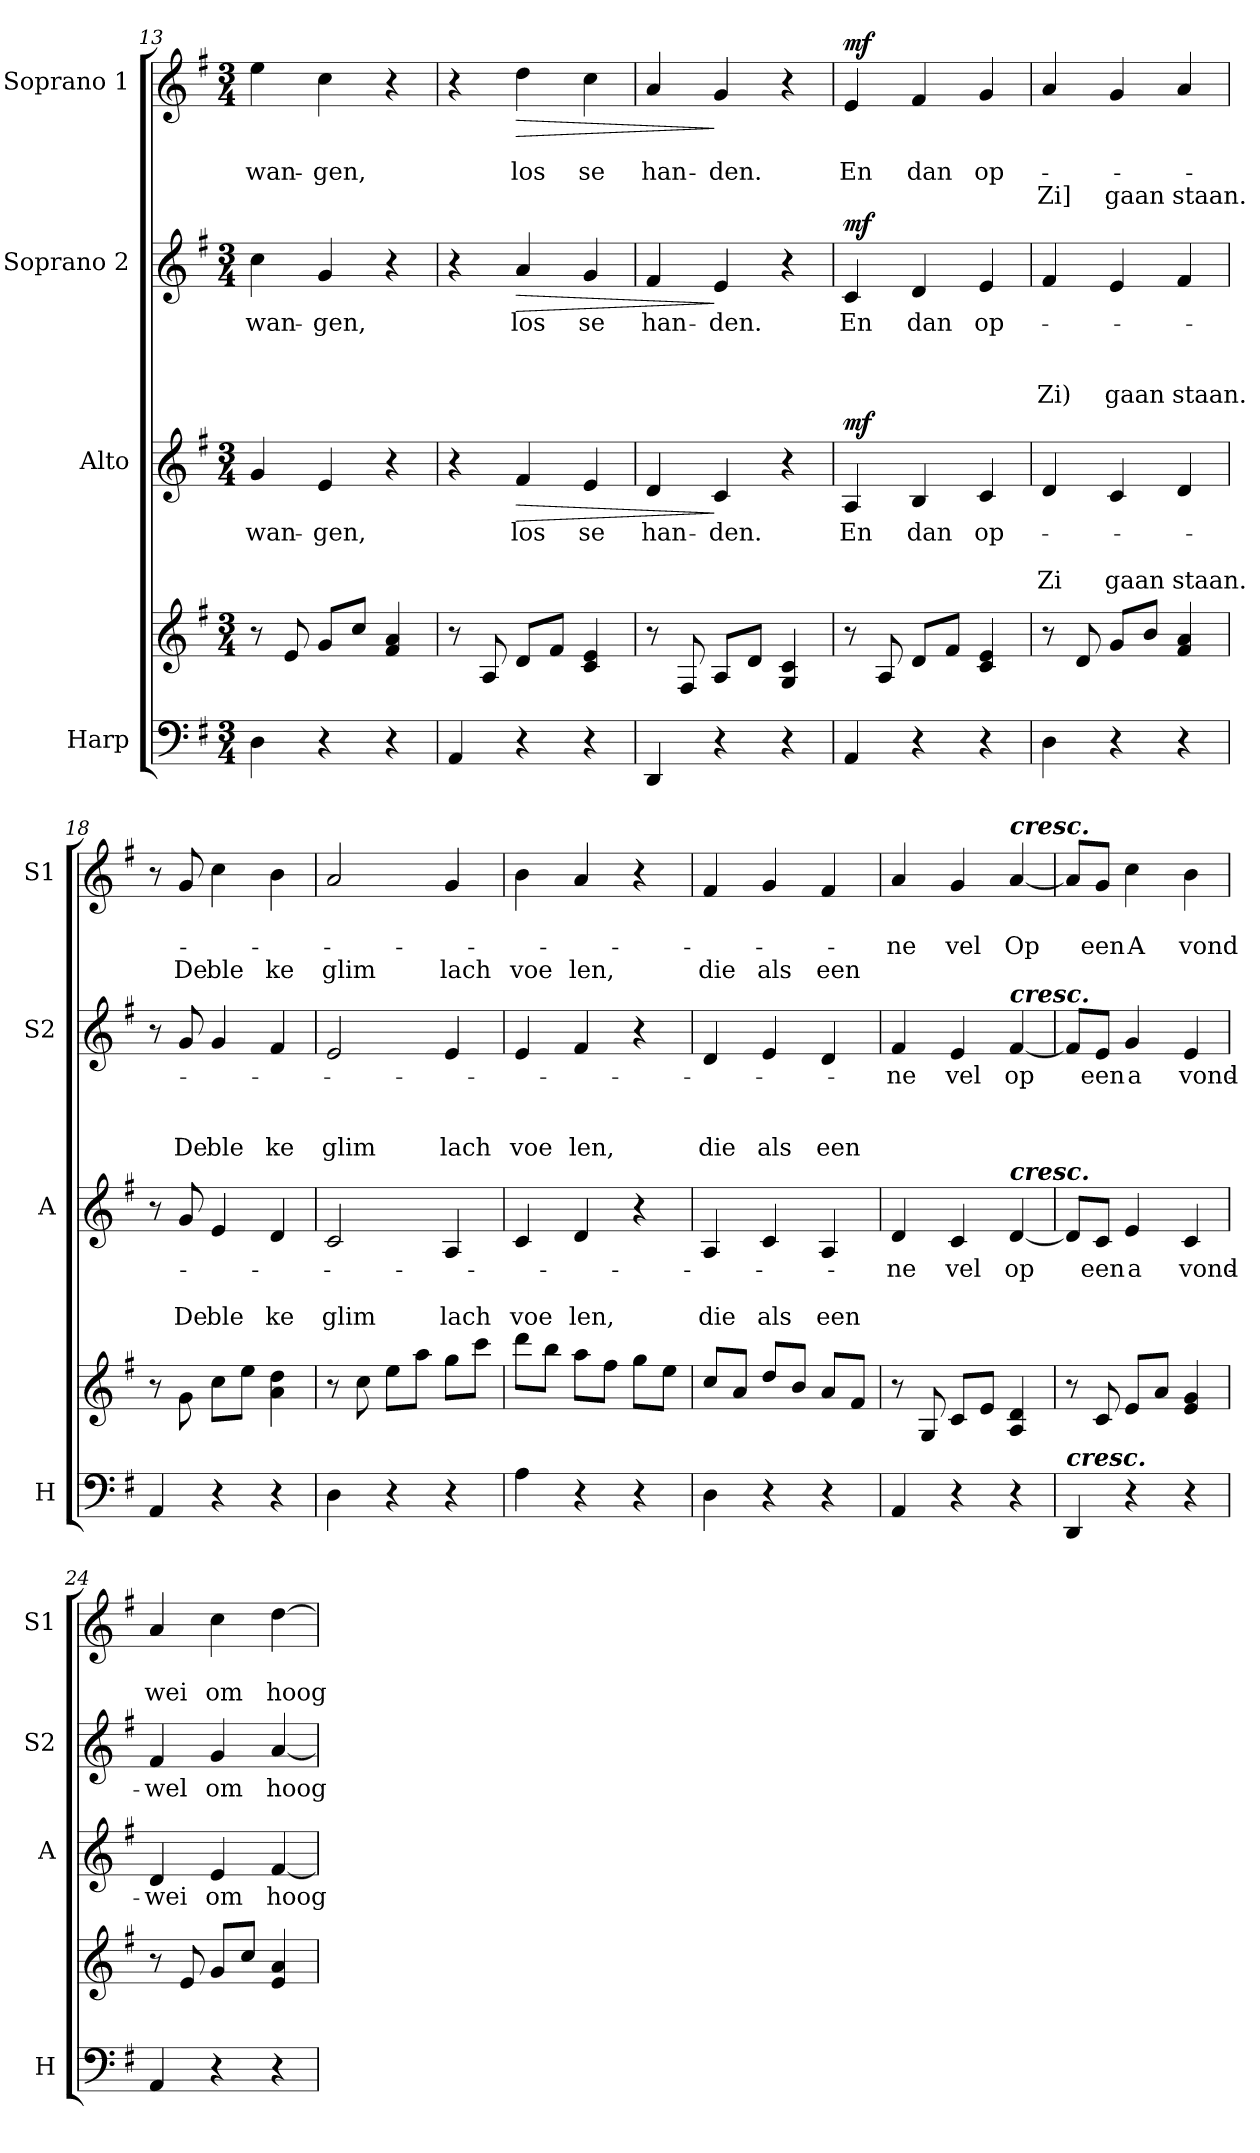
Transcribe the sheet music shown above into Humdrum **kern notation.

**kern	**kern	**kern	**text	**text	**text	**dynam	**kern	**text	**text	**text	**text	**dynam	**kern	**text	**text	**text	**dynam
*part4	*part4	*part3	*part3	*part3	*part3	*part3	*part2	*part2	*part2	*part2	*part2	*part2	*part1	*part1	*part1	*part1	*part1
*staff5	*staff4	*staff3	*staff3	*staff3	*staff3	*staff3	*staff2	*staff2	*staff2	*staff2	*staff2	*staff2	*staff1	*staff1	*staff1	*staff1	*staff1
*I"Harp	*	*I"Alto	*	*	*	*	*I"Soprano 2	*	*	*	*	*	*I"Soprano 1	*	*	*	*
*I'H	*	*I'A	*	*	*	*	*I'S2	*	*	*	*	*	*I'S1	*	*	*	*
*clefF4	*clefG2	*clefG2	*	*	*	*	*clefG2	*	*	*	*	*	*clefG2	*	*	*	*
*k[f#]	*k[f#]	*k[f#]	*	*	*	*	*k[f#]	*	*	*	*	*	*k[f#]	*	*	*	*
*G:	*G:	*G:	*	*	*	*	*G:	*	*	*	*	*	*G:	*	*	*	*
*M3/4	*M3/4	*M3/4	*	*	*	*	*M3/4	*	*	*	*	*	*M3/4	*	*	*	*
=13	=13	=13	=13	=13	=13	=13	=13	=13	=13	=13	=13	=13	=13	=13	=13	=13	=13
!	!	!	!LO:LY:b	!	!	!	!	!LO:LY:b	!	!	!	!	!	!	!LO:LY:b	!	!
4D\	8r	4g/	wan-	.	.	.	4cc\	wan-	.	.	.	.	4ee\	.	wan-	.	.
.	8e/	.	.	.	.	.	.	.	.	.	.	.	.	.	.	.	.
!	!	!	!LO:LY:b	!	!	!	!	!LO:LY:b	!	!	!	!	!	!	!LO:LY:b	!	!
4r	8g/L	4e/	gen,	.	.	.	4g/	gen,	.	.	.	.	4cc\	.	gen,	.	.
.	8cc/J	.	.	.	.	.	.	.	.	.	.	.	.	.	.	.	.
4r	4f#/ 4a/	4r	.	.	.	.	4r	.	.	.	.	.	4r	.	.	.	.
=14	=14	=14	=14	=14	=14	=14	=14	=14	=14	=14	=14	=14	=14	=14	=14	=14	=14
4AA/	8r	4r	.	.	.	.	4r	.	.	.	.	.	4r	.	.	.	.
.	8A/	.	.	.	.	.	.	.	.	.	.	.	.	.	.	.	.
!	!	!	!LO:LY:b	!	!	!LO:HP:b	!	!LO:LY:b	!	!	!	!LO:HP:b	!	!	!LO:LY:b	!	!LO:HP:b
4r	8d/L	4f#/	los	.	.	>	4a/	los	.	.	.	>	4dd\	.	los	.	>
.	8f#/J	.	.	.	.	.	.	.	.	.	.	.	.	.	.	.	.
!	!	!	!LO:LY:b	!	!	!	!	!LO:LY:b	!	!	!	!	!	!	!LO:LY:b	!	!
4r	4c/ 4e/	4e/	se	.	.	.	4g/	se	.	.	.	.	4cc\	.	se	.	.
=15	=15	=15	=15	=15	=15	=15	=15	=15	=15	=15	=15	=15	=15	=15	=15	=15	=15
!	!	!	!LO:LY:b	!	!	!	!	!LO:LY:b	!	!	!	!	!	!	!LO:LY:b	!	!
4DD/	8r	4d/	han-	.	.	.	4f#/	han-	.	.	.	.	4a/	.	han-	.	.
.	8F#/	.	.	.	.	.	.	.	.	.	.	.	.	.	.	.	.
!	!	!	!LO:LY:b	!	!	!	!	!LO:LY:b	!	!	!	!	!	!	!LO:LY:b	!	!
4r	8A/L	4c/	den.	.	.	]	4e/	den.	.	.	.	]	4g/	.	den.	.	]
.	8d/J	.	.	.	.	.	.	.	.	.	.	.	.	.	.	.	.
4r	4G/ 4c/	4r	.	.	.	.	4r	.	.	.	.	.	4r	.	.	.	.
=16	=16	=16	=16	=16	=16	=16	=16	=16	=16	=16	=16	=16	=16	=16	=16	=16	=16
!	!	!	!LO:LY:b	!	!	!LO:DY:a	!	!LO:LY:b	!	!	!	!LO:DY:a	!	!	!LO:LY:b	!	!LO:DY:a
4AA/	8r	4A/	En	.	.	mf	4c/	En	.	.	.	mf	4e/	.	En	.	mf
.	8A/	.	.	.	.	.	.	.	.	.	.	.	.	.	.	.	.
!	!	!	!LO:LY:b	!	!	!	!	!LO:LY:b	!	!	!	!	!	!	!LO:LY:b	!	!
4r	8d/L	4B/	dan	.	.	.	4d/	dan	.	.	.	.	4f#/	.	dan	.	.
.	8f#/J	.	.	.	.	.	.	.	.	.	.	.	.	.	.	.	.
!	!	!	!LO:LY:b	!	!	!	!	!LO:LY:b	!	!	!	!	!	!	!LO:LY:b	!	!
4r	4c/ 4e/	4c/	op-	.	.	.	4e/	op-	.	.	.	.	4g/	.	op-	.	.
!!LO:LB:g=z
=17	=17	=17	=17	=17	=17	=17	=17	=17	=17	=17	=17	=17	=17	=17	=17	=17	=17
!	!	!	!	!	!LO:LY:b	!	!	!	!	!	!LO:LY:b	!	!	!	!	!LO:LY:b	!
4D\	8r	4d/	.	.	Zi	.	4f#/	.	.	.	Zi)	.	4a/	.	.	Zi]	.
.	8d/	.	.	.	.	.	.	.	.	.	.	.	.	.	.	.	.
!	!	!	!	!	!LO:LY:b	!	!	!	!	!	!LO:LY:b	!	!	!	!	!LO:LY:b	!
4r	8g/L	4c/	.	.	gaan	.	4e/	.	.	.	gaan	.	4g/	.	.	gaan	.
.	8b/J	.	.	.	.	.	.	.	.	.	.	.	.	.	.	.	.
!	!	!	!	!	!LO:LY:b	!	!	!	!	!	!LO:LY:b	!	!	!	!	!LO:LY:b	!
4r	4f#/ 4a/	4d/	.	.	staan.	.	4f#/	.	.	.	staan.	.	4a/	.	.	staan.	.
=18	=18	=18	=18	=18	=18	=18	=18	=18	=18	=18	=18	=18	=18	=18	=18	=18	=18
4AA/	8r	8r	.	.	.	.	8r	.	.	.	.	.	8r	.	.	.	.
!	!	!	!	!	!LO:LY:b	!	!	!	!	!	!LO:LY:b	!	!	!	!	!LO:LY:b	!
.	8g\	8g/	.	.	De	.	8g/	.	.	.	De	.	8g/	.	.	De	.
!	!	!	!	!	!LO:LY:b	!	!	!	!	!	!LO:LY:b	!	!	!	!	!LO:LY:b	!
4r	8cc\L	4e/	.	.	ble	.	4g/	.	.	.	ble	.	4cc\	.	.	ble	.
.	8ee\J	.	.	.	.	.	.	.	.	.	.	.	.	.	.	.	.
!	!	!	!	!	!LO:LY:b	!	!	!	!	!	!LO:LY:b	!	!	!	!	!LO:LY:b	!
4r	4a\ 4dd\	4d/	.	.	ke	.	4f#/	.	.	.	ke	.	4b\	.	.	ke	.
=19	=19	=19	=19	=19	=19	=19	=19	=19	=19	=19	=19	=19	=19	=19	=19	=19	=19
!	!	!	!	!	!LO:LY:b	!	!	!	!	!	!LO:LY:b	!	!	!	!	!LO:LY:b	!
4D\	8r	2c/	.	.	glim	.	2e/	.	.	.	glim	.	2a/	.	.	glim	.
.	8cc\	.	.	.	.	.	.	.	.	.	.	.	.	.	.	.	.
4r	8ee\L	.	.	.	.	.	.	.	.	.	.	.	.	.	.	.	.
.	8aa\J	.	.	.	.	.	.	.	.	.	.	.	.	.	.	.	.
!	!	!	!	!	!LO:LY:b	!	!	!	!	!	!LO:LY:b	!	!	!	!	!LO:LY:b	!
4r	8gg\L	4A/	.	.	lach	.	4e/	.	.	.	lach	.	4g/	.	.	lach	.
.	8ccc\J	.	.	.	.	.	.	.	.	.	.	.	.	.	.	.	.
=20	=20	=20	=20	=20	=20	=20	=20	=20	=20	=20	=20	=20	=20	=20	=20	=20	=20
!	!	!	!	!	!LO:LY:b	!	!	!	!	!	!LO:LY:b	!	!	!	!	!LO:LY:b	!
4A\	8ddd\L	4c/	.	.	voe	.	4e/	.	.	.	voe	.	4b\	.	.	voe	.
.	8bb\J	.	.	.	.	.	.	.	.	.	.	.	.	.	.	.	.
!	!	!	!	!	!LO:LY:b	!	!	!	!	!	!LO:LY:b	!	!	!	!	!LO:LY:b	!
4r	8aa\L	4d/	.	.	len,	.	4f#/	.	.	.	len,	.	4a/	.	.	len,	.
.	8ff#\J	.	.	.	.	.	.	.	.	.	.	.	.	.	.	.	.
4r	8gg\L	4r	.	.	.	.	4r	.	.	.	.	.	4r	.	.	.	.
.	8ee\J	.	.	.	.	.	.	.	.	.	.	.	.	.	.	.	.
=21	=21	=21	=21	=21	=21	=21	=21	=21	=21	=21	=21	=21	=21	=21	=21	=21	=21
!	!	!	!	!	!LO:LY:b	!	!	!	!	!	!LO:LY:b	!	!	!	!	!LO:LY:b	!
4D\	8cc/L	4A/	.	.	die	.	4d/	.	.	.	die	.	4f#/	.	.	die	.
.	8a/J	.	.	.	.	.	.	.	.	.	.	.	.	.	.	.	.
!	!	!	!	!	!LO:LY:b	!	!	!	!	!	!LO:LY:b	!	!	!	!	!LO:LY:b	!
4r	8dd/L	4c/	.	.	als	.	4e/	.	.	.	als	.	4g/	.	.	als	.
.	8b/J	.	.	.	.	.	.	.	.	.	.	.	.	.	.	.	.
!	!	!	!	!	!LO:LY:b	!	!	!	!	!	!LO:LY:b	!	!	!	!	!LO:LY:b	!
4r	8a/L	4A/	.	.	een	.	4d/	.	.	.	een	.	4f#/	.	.	een	.
.	8f#/J	.	.	.	.	.	.	.	.	.	.	.	.	.	.	.	.
!!LO:LB:g=z
=22	=22	=22	=22	=22	=22	=22	=22	=22	=22	=22	=22	=22	=22	=22	=22	=22	=22
!	!	!	!LO:LY:b	!	!	!	!	!LO:LY:b	!	!	!	!	!	!	!LO:LY:b	!	!
4AA/	8r	4d/	ne	.	.	.	4f#/	ne	.	.	.	.	4a/	.	ne	.	.
.	8G/	.	.	.	.	.	.	.	.	.	.	.	.	.	.	.	.
!	!	!	!LO:LY:b	!	!	!	!	!LO:LY:b	!	!	!	!	!	!	!LO:LY:b	!	!
4r	8c/L	4c/	vel	.	.	.	4e/	vel	.	.	.	.	4g/	.	vel	.	.
.	8e/J	.	.	.	.	.	.	.	.	.	.	.	.	.	.	.	.
!	!	!	!	!	!	!	!	!	!	!	!	!	!LO:TX:a:Bi:t=cresc.	!	!	!	!
!	!	!	!	!	!	!	!LO:TX:a:Bi:t=cresc.	!	!	!	!	!	!	!	!	!	!
!	!	!LO:TX:a:Bi:t=cresc.	!	!	!	!	!	!	!	!	!	!	!	!	!	!	!
!	!	!	!LO:LY:b	!	!	!	!	!LO:LY:b	!	!	!	!	!	!	!LO:LY:b	!	!
4r	4A/ 4d/	[4d/	op	.	.	.	[4f#/	op	.	.	.	.	[4a/	.	Op	.	.
=23	=23	=23	=23	=23	=23	=23	=23	=23	=23	=23	=23	=23	=23	=23	=23	=23	=23
!LO:TX:a:Bi:t=cresc.	!	!	!	!	!	!	!	!	!	!	!	!	!	!	!	!	!
4DD/	8r	8d/L]	.	.	.	.	8f#/L]	.	.	.	.	.	8a/L]	.	.	.	.
!	!	!	!LO:LY:b	!	!	!	!	!LO:LY:b	!	!	!	!	!	!	!LO:LY:b	!	!
.	8c/	8c/J	een	.	.	.	8e/J	een	.	.	.	.	8g/J	.	een	.	.
!	!	!	!LO:LY:b	!	!	!	!	!LO:LY:b	!	!	!	!	!	!	!LO:LY:b	!	!
4r	8e/L	4e/	a	.	.	.	4g/	a	.	.	.	.	4cc\	.	A	.	.
.	8a/J	.	.	.	.	.	.	.	.	.	.	.	.	.	.	.	.
!	!	!	!LO:LY:b	!	!	!	!	!LO:LY:b	!	!	!	!	!	!	!LO:LY:b	!	!
4r	4e/ 4g/	4c/	vond -	.	.	.	4e/	vond -	.	.	.	.	4b\	.	vond	.	.
=24	=24	=24	=24	=24	=24	=24	=24	=24	=24	=24	=24	=24	=24	=24	=24	=24	=24
!	!	!	!LO:LY:b	!	!	!	!	!LO:LY:b	!	!	!	!	!	!	!LO:LY:b	!	!
4AA/	8r	4d/	wei	.	.	.	4f#/	wel	.	.	.	.	4a/	.	wei	.	.
.	8e/	.	.	.	.	.	.	.	.	.	.	.	.	.	.	.	.
!	!	!	!LO:LY:b	!	!	!	!	!LO:LY:b	!	!	!	!	!	!	!LO:LY:b	!	!
4r	8g/L	4e/	om	.	.	.	4g/	om	.	.	.	.	4cc\	.	om	.	.
.	8cc/J	.	.	.	.	.	.	.	.	.	.	.	.	.	.	.	.
!	!	!	!LO:LY:b	!	!	!	!	!LO:LY:b	!	!	!	!	!	!	!LO:LY:b	!	!
4r	4e/ 4a/	[4f#/	hoog	.	.	.	[4a/	hoog	.	.	.	.	[4dd\	.	hoog	.	.
=	=	=	=	=	=	=	=	=	=	=	=	=	=	=	=	=	=
*-	*-	*-	*-	*-	*-	*-	*-	*-	*-	*-	*-	*-	*-	*-	*-	*-	*-
